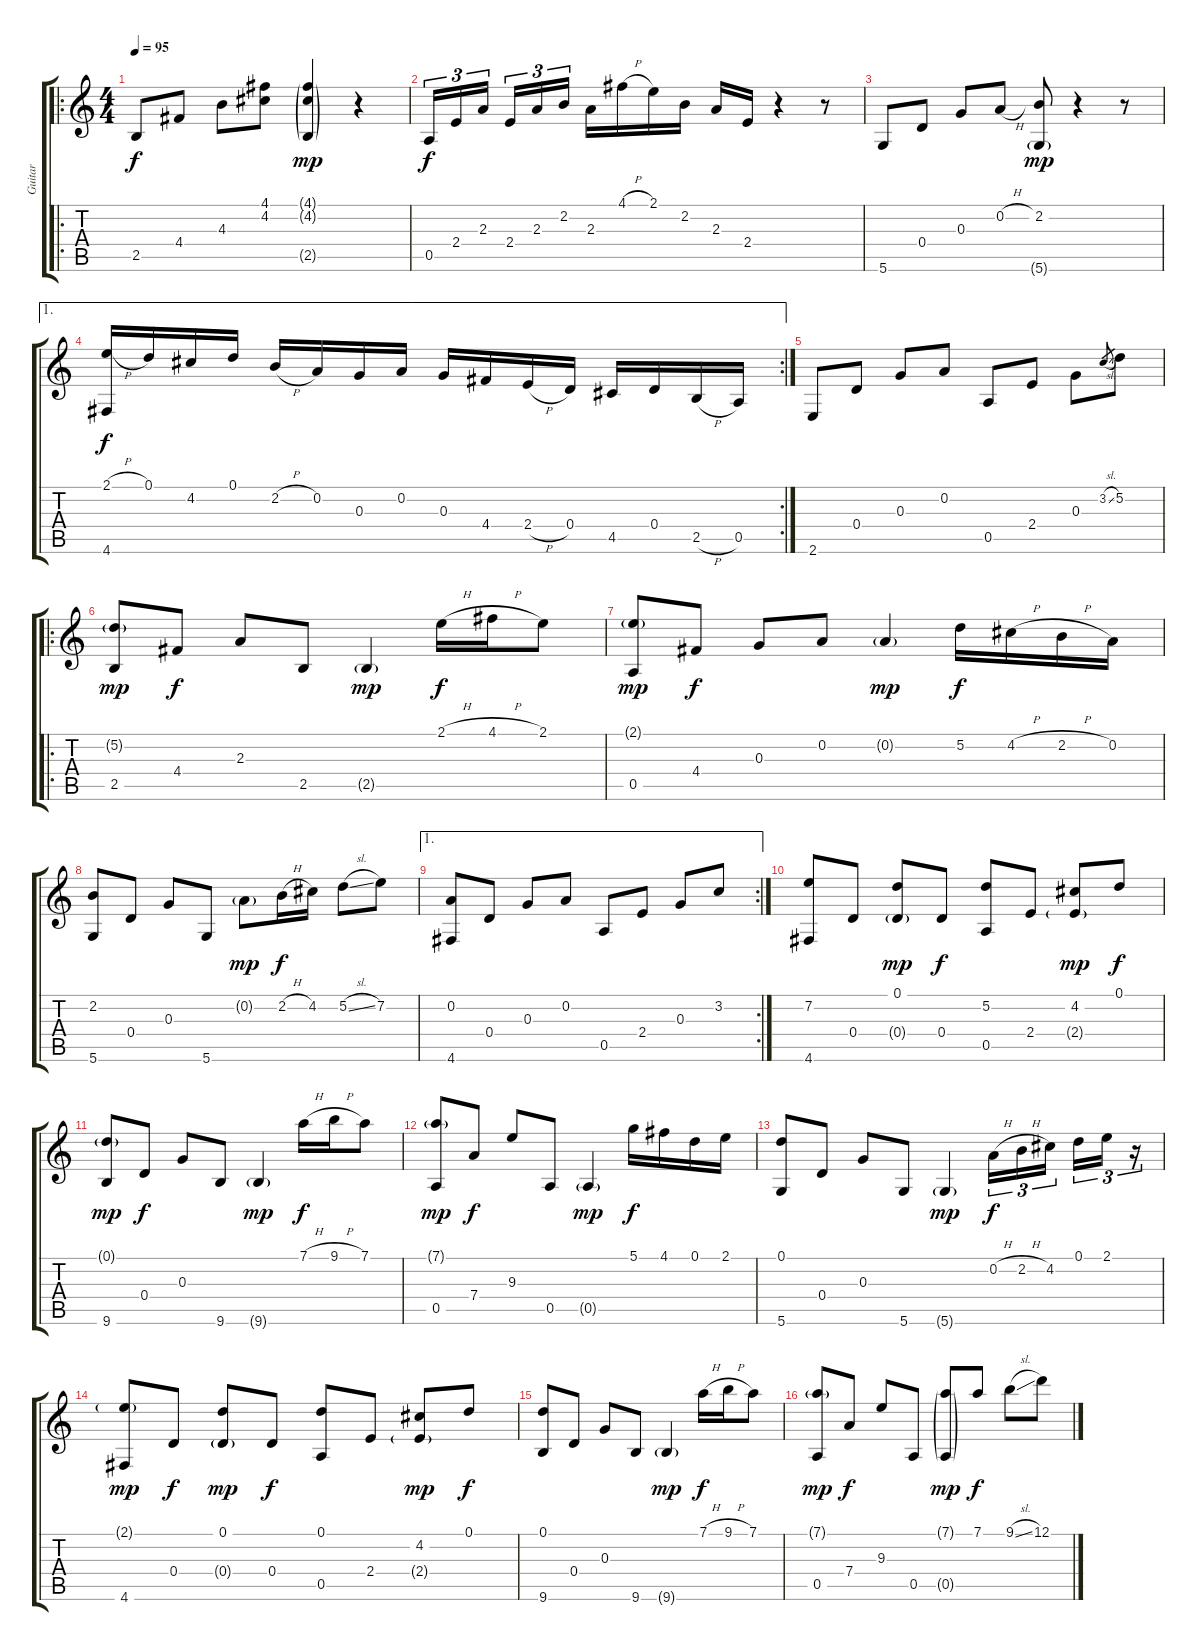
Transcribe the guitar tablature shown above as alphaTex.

\track ("Guitar" "Guitar") {instrument acousticguitarsteel}
\staff {score tabs}
\tuning (D4 A3 G3 D3 A2 D2) {hide}
\ro
\ts (4 4)
\tempo 95
\clef g2
\ks c
2.5.8{dy f instrument acousticguitarsteel} 4.4.8 4.3.8 (4.1 4.2).8 (4.1{g} 4.2{g} 2.5{g}).4{dy mp} r.4 |
0.5.16{tu (3 2) dy f} 2.4.16{tu (3 2)} 2.3.16{tu (3 2) beam splitsecondary} 2.4.16{tu (3 2)} 2.3.16{tu (3 2)} 2.2.16{tu (3 2)} 2.3.16 4.1{h}.16 2.1.16 2.2.16 2.3.16 2.4.16 r.4 r.8 |
5.6.8 0.4.8 0.3.8 0.2{h}.8 (2.2 5.6{g}).8{dy mp} r.4 r.8 |
\ae 1
\rc 2
(2.1{h} 4.6).16{dy f} 0.1.16 4.2.16 0.1.16 2.2{h}.16 0.2.16 0.3.16 0.2.16 0.3.16 4.4.16 2.4{h}.16 0.4.16 4.5.16 0.4.16 2.5{h}.16 0.5.16 |
2.6.8 0.4.8 0.3.8 0.2.8 0.5.8 2.4.8 0.3.8 3.2{sl}.8{gr} 5.2.8 |
\ro
(5.2{g} 2.5).8{dy mp} 4.4.8{dy f} 2.3.8 2.5.8 2.5{g}.4{dy mp} 2.1{h}.16{dy f} 4.1{h}.16 2.1.8 |
(2.1{g} 0.5).8{dy mp} 4.4.8{dy f} 0.3.8 0.2.8 0.2{g}.4{dy mp} 5.2.16{dy f} 4.2{h}.16 2.2{h}.16 0.2.16 |
(2.2 5.6).8 0.4.8 0.3.8 5.6.8 0.2{g}.8{dy mp} 2.2{h}.16{dy f} 4.2.16 5.2{sl}.8 7.2.8 |
\ae 1
\rc 2
(0.2 4.6).8 0.4.8 0.3.8 0.2.8 0.5.8 2.4.8 0.3.8 3.2.8 |
(7.2 4.6).8 0.4.8 (0.1 0.4{g}).8{dy mp} 0.4.8{dy f} (5.2 0.5).8 2.4.8 (4.2 2.4{g}).8{dy mp} 0.1.8{dy f} |
(0.1{g} 9.6).8{dy mp} 0.4.8{dy f} 0.3.8 9.6.8 9.6{g}.4{dy mp} 7.1{h}.16{dy f} 9.1{h}.16 7.1.8 |
(7.1{g} 0.5).8{dy mp} 7.4.8{dy f} 9.3.8 0.5.8 0.5{g}.4{dy mp} 5.1.16{dy f} 4.1.16 0.1.16 2.1.16 |
(0.1 5.6).8 0.4.8 0.3.8 5.6.8 5.6{g}.4{dy mp} 0.2{h}.16{tu (3 2) dy f} 2.2{h}.16{tu (3 2)} 4.2.16{tu (3 2) beam splitsecondary} 0.1.16{tu (3 2)} 2.1.16{tu (3 2)} r.16{tu (3 2)} |
(2.1{g} 4.6).8{dy mp} 0.4.8{dy f} (0.1 0.4{g}).8{dy mp} 0.4.8{dy f} (0.1 0.5).8 2.4.8 (4.2 2.4{g}).8{dy mp} 0.1.8{dy f} |
(0.1 9.6).8 0.4.8 0.3.8 9.6.8 9.6{g}.4{dy mp} 7.1{h}.16{dy f} 9.1{h}.16 7.1.8 |
(7.1{g} 0.5).8{dy mp} 7.4.8{dy f} 9.3.8 0.5.8 (7.1{g} 0.5{g}).8{dy mp} 7.1.8{dy f} 9.1{sl}.8 12.1.8
